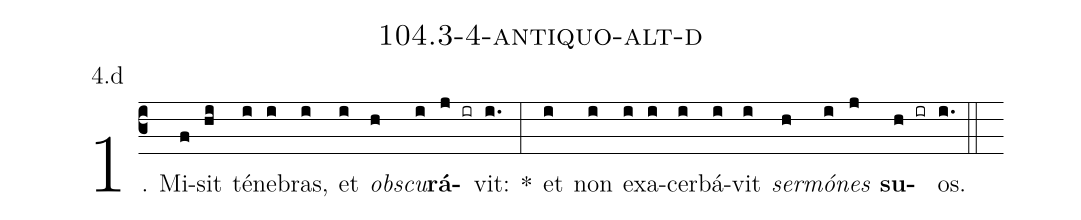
name: 104.3-4-antiquo-alt-d;
annotation: 4.d;
%%
(c3)1. Mi(f)sit(hi) té(i)ne(i)bras,(i) et(i) <i>obs</i>(h)<i>cu</i>(i)<b>rá</b>(j ir)vit:(i.) *(:) et(i) non(i) ex(i)a(i)cer(i)bá(i)vit(i) <i>ser</i>(h)<i>mó</i>(i)<i>nes</i>(j) <b>su</b>(h ir)os.(i.) (::)


%E(i) u(h) o(i) u(j) a(h) e.(i.) (::)
